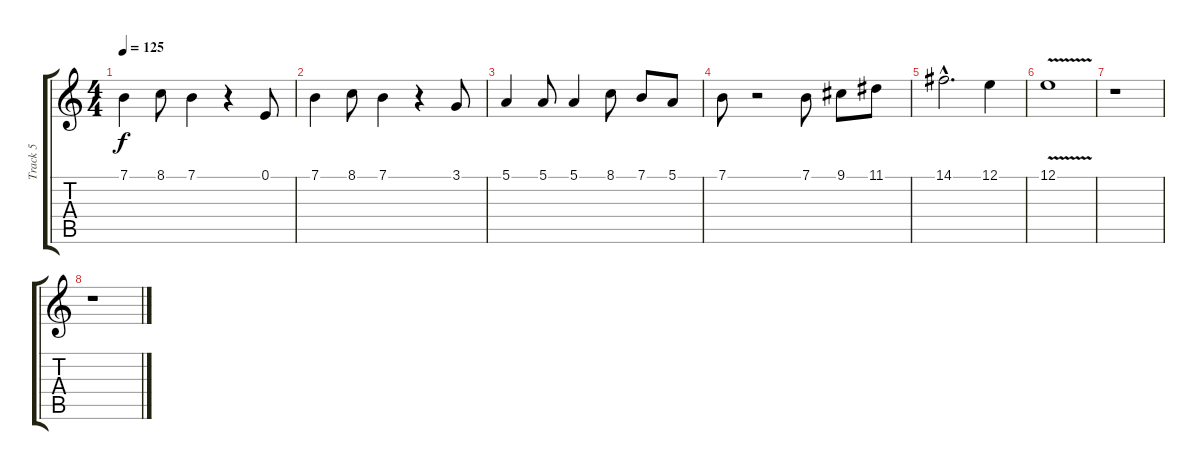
\track ("Track 5" "Track 5") {instrument viola}
\staff {score tabs}
\tuning (E4 B3 G3 D3 A2 E2) {hide}
\ts (4 4)
\tempo 125
\clef g2
\ks c
7.1.4{dy f} 8.1.8 7.1.4 r.4 0.1.8 |
7.1.4 8.1.8 7.1.4 r.4 3.1.8 |
5.1.4 5.1.8 5.1.4 8.1.8 7.1.8 5.1.8 |
7.1.8 r.2 7.1.8 9.1.8 11.1.8 |
14.1{hac}.2{d} 12.1.4 |
12.1{v}.1 |
r.1 |
r.1
